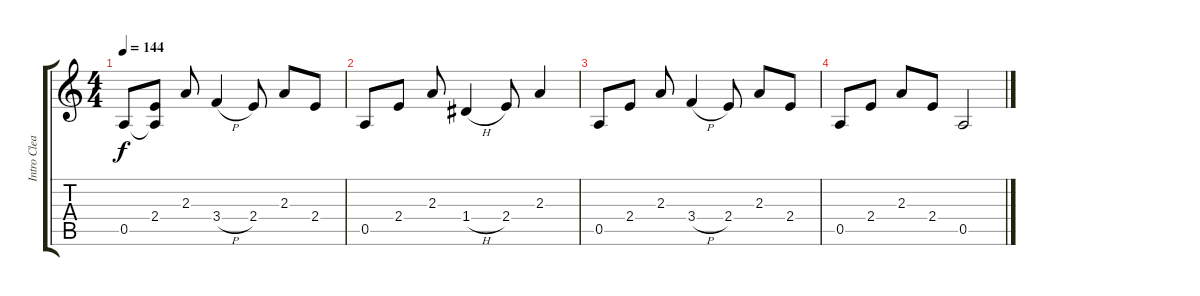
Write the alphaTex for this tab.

\track ("Intro Clean Guitar" "Intro Clea") {instrument electricguitarclean}
\staff {score tabs}
\tuning (E4 B3 G3 D3 A2 E2) {hide}
\ts (4 4)
\tempo 144
\clef g2
\ks c
0.5.8{dy f} (2.4 0.5{t}).8 2.3.8 3.4{h}.4 2.4.8 2.3.8 2.4.8 |
0.5.8 2.4.8 2.3.8 1.4{h}.4 2.4.8 2.3.4 |
0.5.8 2.4.8 2.3.8 3.4{h}.4 2.4.8 2.3.8 2.4.8 |
0.5.8 2.4.8 2.3.8 2.4.8 0.5.2
